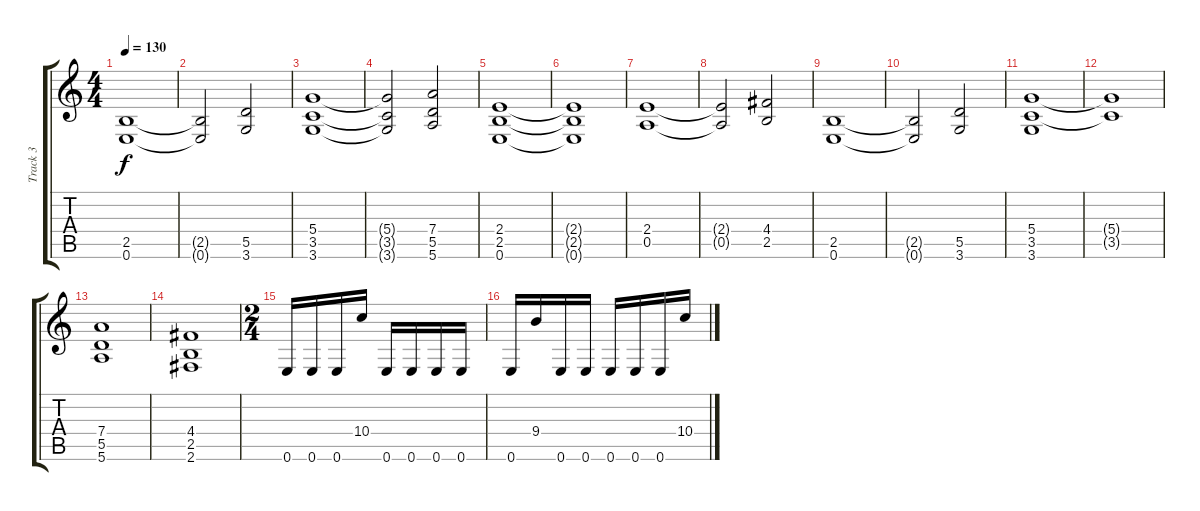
\track ("Track 3" "Track 3") {instrument distortionguitar}
\staff {score tabs}
\tuning (E4 B3 G3 D3 A2 E2) {hide}
\ts (4 4)
\tempo 130
\clef g2
\ks c
(2.5 0.6).1{dy f} |
(2.5{t} 0.6{t}).2 (5.5 3.6).2 |
(5.4 3.5 3.6).1 |
(5.4{t} 3.5{t} 3.6{t}).2 (7.4 5.5 5.6).2 |
(2.4 2.5 0.6).1 |
(2.4{t} 2.5{t} 0.6{t}).1 |
(2.4 0.5).1 |
(2.4{t} 0.5{t}).2 (4.4 2.5).2 |
(2.5 0.6).1 |
(2.5{t} 0.6{t}).2 (5.5 3.6).2 |
(5.4 3.5 3.6).1 |
(5.4{t} 3.5{t}).1 |
(7.4 5.5 5.6).1 |
(4.4 2.5 2.6).1 |
\ts (2 4)
0.6.16 0.6.16 0.6.16 10.4.16 0.6.16 0.6.16 0.6.16 0.6.16 |
0.6.16 9.4.16 0.6.16 0.6.16 0.6.16 0.6.16 0.6.16 10.4.16
